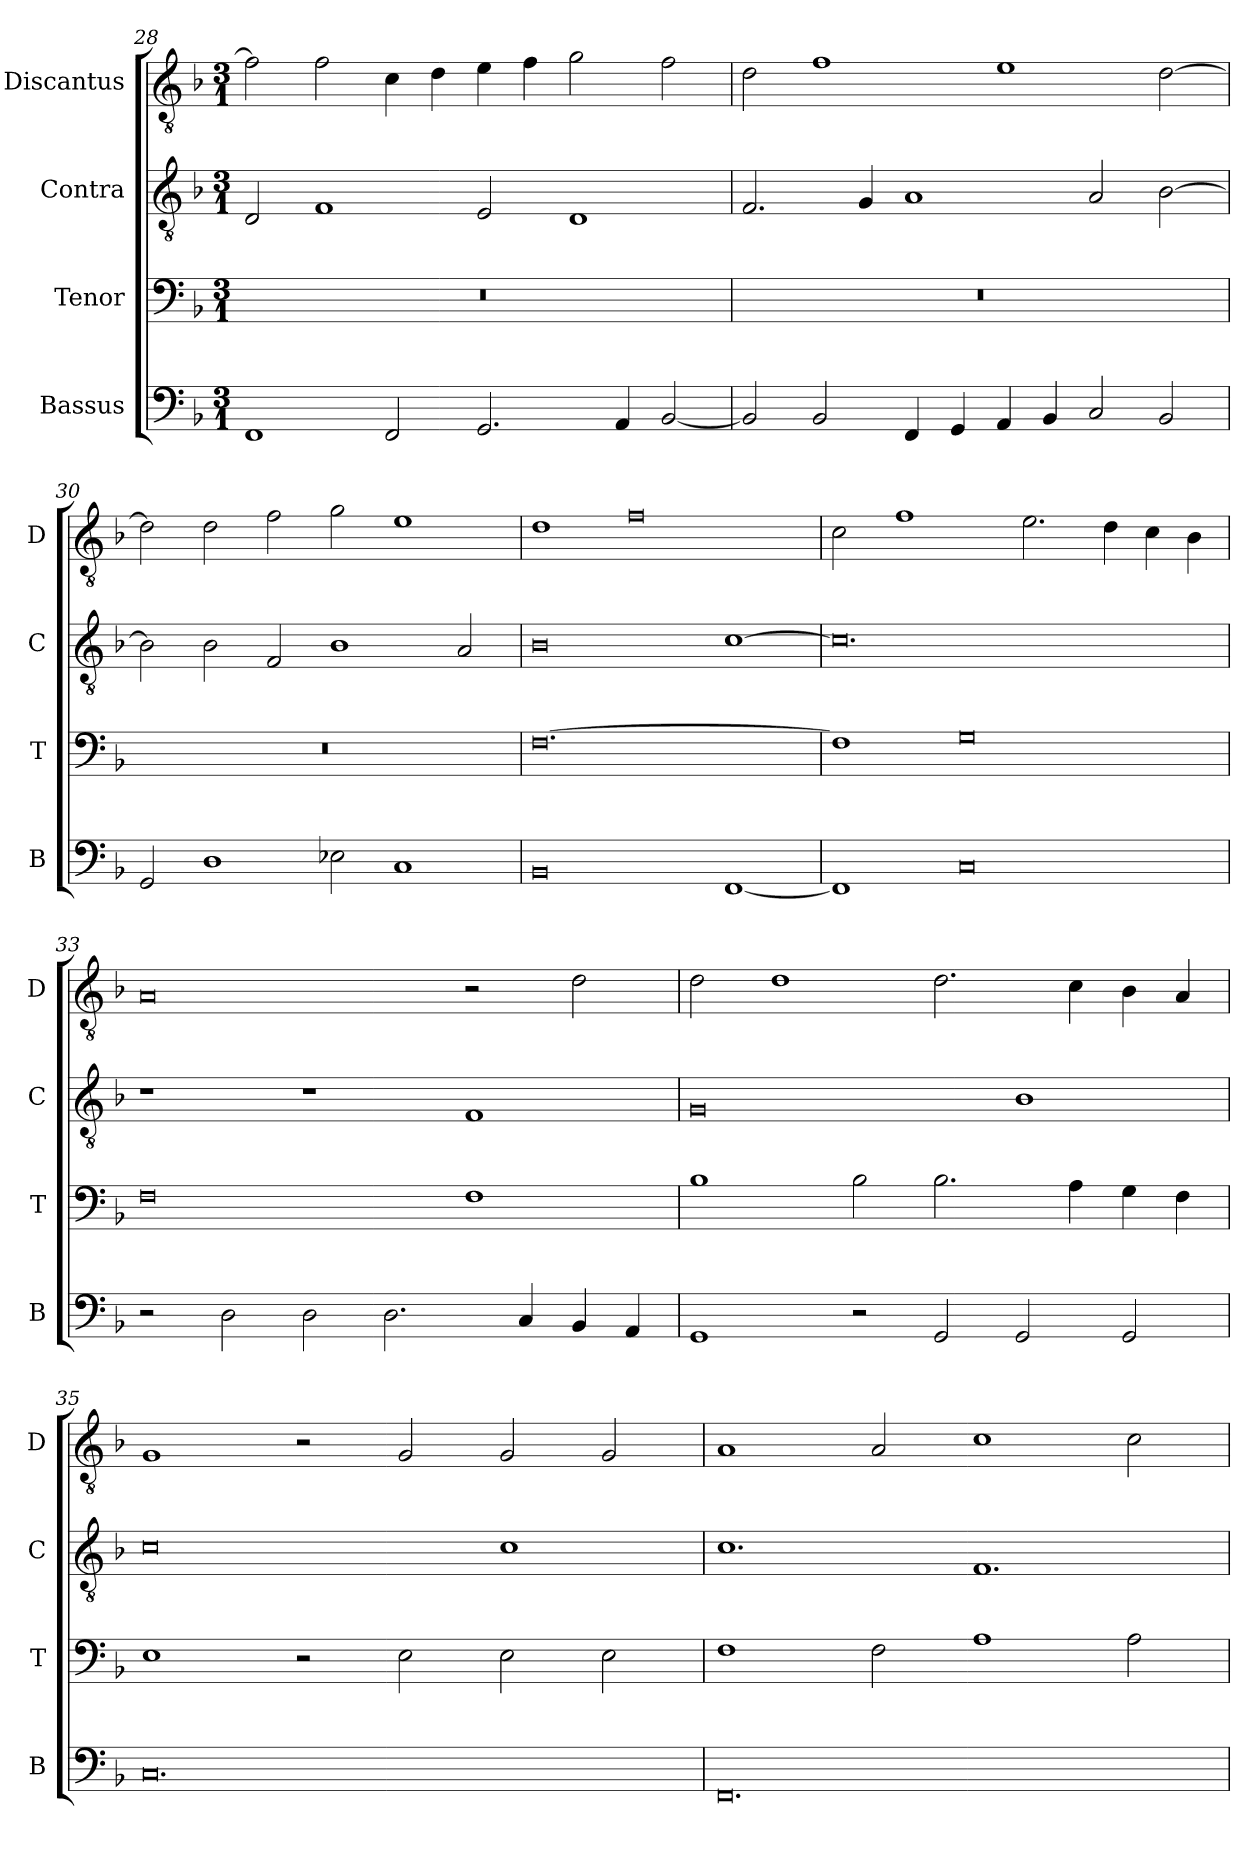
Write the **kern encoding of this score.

**kern	**kern	**kern	**kern
*part4	*part3	*part2	*part1
*staff4	*staff3	*staff2	*staff1
*I"Bassus	*I"Tenor	*I"Contra	*I"Discantus
*I'B	*I'T	*I'C	*I'D
*clefF4	*clefF4	*clefGv2	*clefGv2
*k[b-]	*k[b-]	*k[b-]	*k[b-]
*M3/1	*M3/1	*M3/1	*M3/1
=28	=28	=28	=28
1FF	0.r	2D/	2f\]
.	.	1F	2f\
2FF/	.	.	4c\
.	.	.	4d\
2.GG/	.	2E/	4e\
.	.	.	4f\
.	.	1D	2g\
4AA/	.	.	.
[2BB-/	.	.	2f\
=29	=29	=29	=29
2BB-/]	0.r	2.F/	2d\
2BB-/	.	.	1f
.	.	4G/	.
4FF/	.	1A	.
4GG/	.	.	.
4AA/	.	.	1e
4BB-/	.	.	.
2C/	.	2A/	.
2BB-/	.	[2B-\	[2d\
=30	=30	=30	=30
2GG/	0.r	2B-\]	2d\]
1D	.	2B-\	2d\
.	.	2F/	2f\
2E-X\	.	1B-	2g\
1C	.	.	1e
.	.	2A/	.
=31	=31	=31	=31
0BB-	[0.F	0B-	1d
.	.	.	0f
[1FF	.	[1c	.
=32	=32	=32	=32
1FF]	1F]	0.c]	2c\
.	.	.	1f
0C	0G	.	.
.	.	.	2.e\
.	.	.	4d\
.	.	.	4c\
.	.	.	4B-\
=33	=33	=33	=33
2r	0F	1r	0A
2D\	.	.	.
2D\	.	1r	.
2.D\	.	.	.
.	1F	1F	2r
4C/	.	.	.
4BB-/	.	.	2d\
4AA/	.	.	.
=34	=34	=34	=34
1GG	1B-	0G	2d\
.	.	.	1d
2r	2B-\	.	.
2GG/	2.B-\	.	2.d\
2GG/	.	1B-	.
.	4A\	.	4c\
2GG/	4G\	.	4B-\
.	4F\	.	4A/
=35	=35	=35	=35
0.C	1E	0c	1G
.	2r	.	2r
.	2E\	.	2G/
.	2E\	1c	2G/
.	2E\	.	2G/
=36	=36	=36	=36
0.FF	1F	1.c	1A
.	2F\	.	2A/
.	1A	1.F	1c
.	2A\	.	2c\
=	=	=	=
*-	*-	*-	*-
